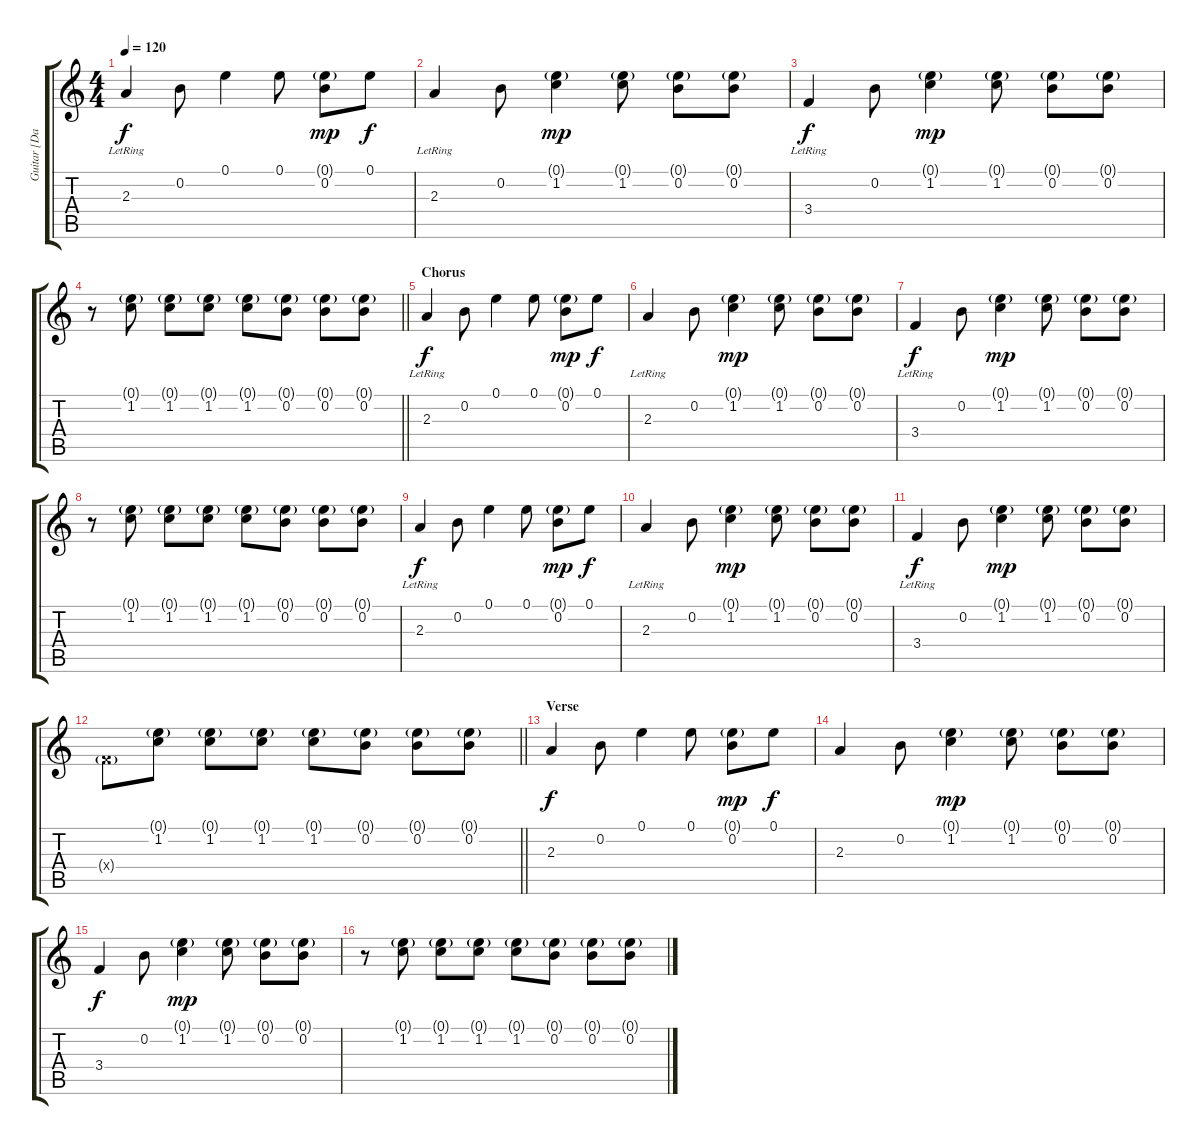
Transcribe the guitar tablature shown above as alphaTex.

\track ("Guitar [Daniel Ash]" "Guitar [Da") {instrument electricguitarclean}
\staff {score tabs}
\tuning (E4 B3 G3 D3 A2 E2) {hide}
\ts (4 4)
\tempo 120
\clef g2
\ks c
2.3{lr}.4{dy f} 0.2.8 0.1.4 0.1.8 (0.1{g} 0.2).8{dy mp} 0.1.8{dy f} |
2.3{lr}.4 0.2.8 (0.1{g} 1.2).4{dy mp} (0.1{g} 1.2).8 (0.1{g} 0.2).8 (0.1{g} 0.2).8 |
3.4{lr}.4{dy f} 0.2.8 (0.1{g} 1.2).4{dy mp} (0.1{g} 1.2).8 (0.1{g} 0.2).8 (0.1{g} 0.2).8 |
\barLineRight lightlight
r.8 (0.1{g} 1.2).8 (0.1{g} 1.2).8 (0.1{g} 1.2).8 (0.1{g} 1.2).8 (0.1{g} 0.2).8 (0.1{g} 0.2).8 (0.1{g} 0.2).8 |
\section ("" "Chorus")
2.3{lr}.4{dy f} 0.2.8 0.1.4 0.1.8 (0.1{g} 0.2).8{dy mp} 0.1.8{dy f} |
2.3{lr}.4 0.2.8 (0.1{g} 1.2).4{dy mp} (0.1{g} 1.2).8 (0.1{g} 0.2).8 (0.1{g} 0.2).8 |
3.4{lr}.4{dy f} 0.2.8 (0.1{g} 1.2).4{dy mp} (0.1{g} 1.2).8 (0.1{g} 0.2).8 (0.1{g} 0.2).8 |
r.8 (0.1{g} 1.2).8 (0.1{g} 1.2).8 (0.1{g} 1.2).8 (0.1{g} 1.2).8 (0.1{g} 0.2).8 (0.1{g} 0.2).8 (0.1{g} 0.2).8 |
2.3{lr}.4{dy f} 0.2.8 0.1.4 0.1.8 (0.1{g} 0.2).8{dy mp} 0.1.8{dy f} |
2.3{lr}.4 0.2.8 (0.1{g} 1.2).4{dy mp} (0.1{g} 1.2).8 (0.1{g} 0.2).8 (0.1{g} 0.2).8 |
3.4{lr}.4{dy f} 0.2.8 (0.1{g} 1.2).4{dy mp} (0.1{g} 1.2).8 (0.1{g} 0.2).8 (0.1{g} 0.2).8 |
\barLineRight lightlight
3.4{g x}.8{volume 8 instrument distortionguitar} (0.1{g} 1.2).8 (0.1{g} 1.2).8 (0.1{g} 1.2).8 (0.1{g} 1.2).8 (0.1{g} 0.2).8 (0.1{g} 0.2).8 (0.1{g} 0.2).8 |
\section ("" "Verse")
2.3.4{dy f} 0.2.8 0.1.4 0.1.8 (0.1{g} 0.2).8{dy mp} 0.1.8{dy f} |
2.3.4 0.2.8 (0.1{g} 1.2).4{dy mp} (0.1{g} 1.2).8 (0.1{g} 0.2).8 (0.1{g} 0.2).8 |
3.4.4{dy f} 0.2.8 (0.1{g} 1.2).4{dy mp} (0.1{g} 1.2).8 (0.1{g} 0.2).8 (0.1{g} 0.2).8 |
r.8 (0.1{g} 1.2).8 (0.1{g} 1.2).8 (0.1{g} 1.2).8 (0.1{g} 1.2).8 (0.1{g} 0.2).8 (0.1{g} 0.2).8 (0.1{g} 0.2).8
